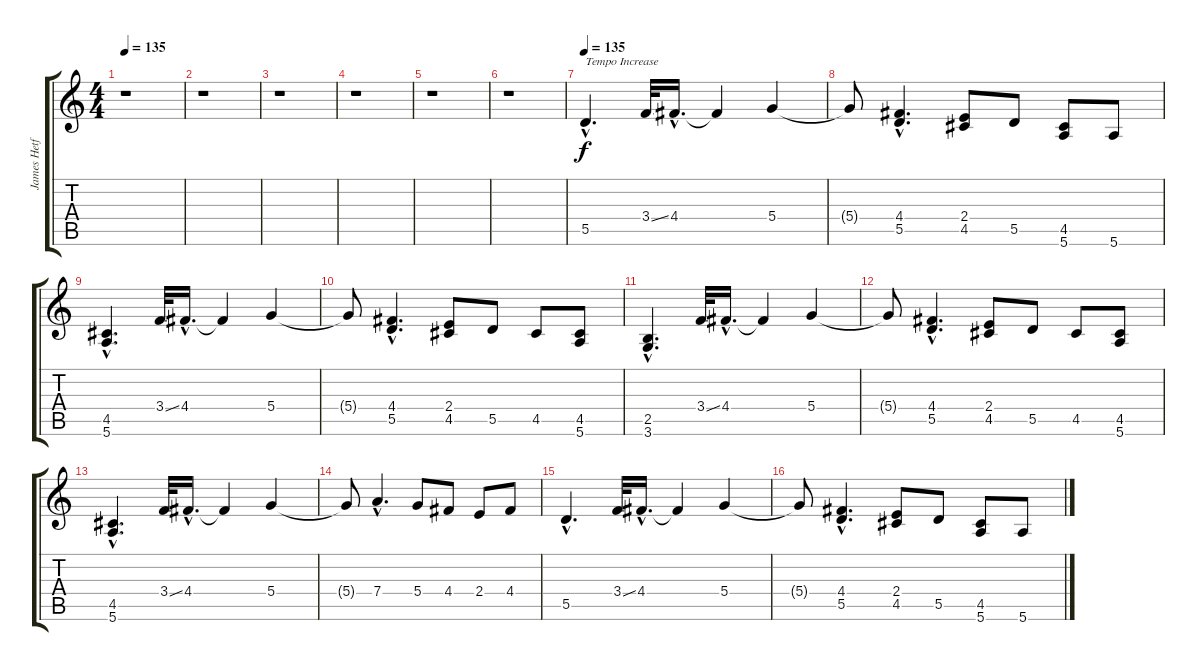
\track ("James Hetfield (rythem guitar)" "James Hetf") {instrument acousticguitarsteel}
\staff {score tabs}
\tuning (E4 B3 G3 D3 A2 E2) {hide}
\ts (4 4)
\tempo 135
\clef g2
\ks c
r.1{dy f} |
r.1 |
r.1 |
r.1 |
r.1 |
r.1 |
\tempo 135
5.5{hac}.4{d txt "Tempo Increase"} 3.4{ss}.32 4.4{hac}.16{d} 4.4{t}.4 5.4.4 |
5.4{t}.8 (4.4{hac} 5.5{hac}).4{d} (2.4 4.5).8 5.5.8 (4.5 5.6).8 5.6.8 |
(4.5{hac} 5.6{hac}).4{d} 3.4{ss}.32 4.4{hac}.16{d} 4.4{t}.4 5.4.4 |
5.4{t}.8 (4.4{hac} 5.5{hac}).4{d} (2.4 4.5).8 5.5.8 4.5.8 (4.5 5.6).8 |
(2.5{hac} 3.6{hac}).4{d} 3.4{ss}.32 4.4{hac}.16{d} 4.4{t}.4 5.4.4 |
5.4{t}.8 (4.4{hac} 5.5{hac}).4{d} (2.4 4.5).8 5.5.8 4.5.8 (4.5 5.6).8 |
(4.5{hac} 5.6{hac}).4{d} 3.4{ss}.32 4.4{hac}.16{d} 4.4{t}.4 5.4.4 |
5.4{t}.8 7.4{hac}.4{d} 5.4.8 4.4.8 2.4.8 4.4.8 |
5.5{hac}.4{d} 3.4{ss}.32 4.4{hac}.16{d} 4.4{t}.4 5.4.4 |
5.4{t}.8 (4.4{hac} 5.5{hac}).4{d} (2.4 4.5).8 5.5.8 (4.5 5.6).8 5.6.8
